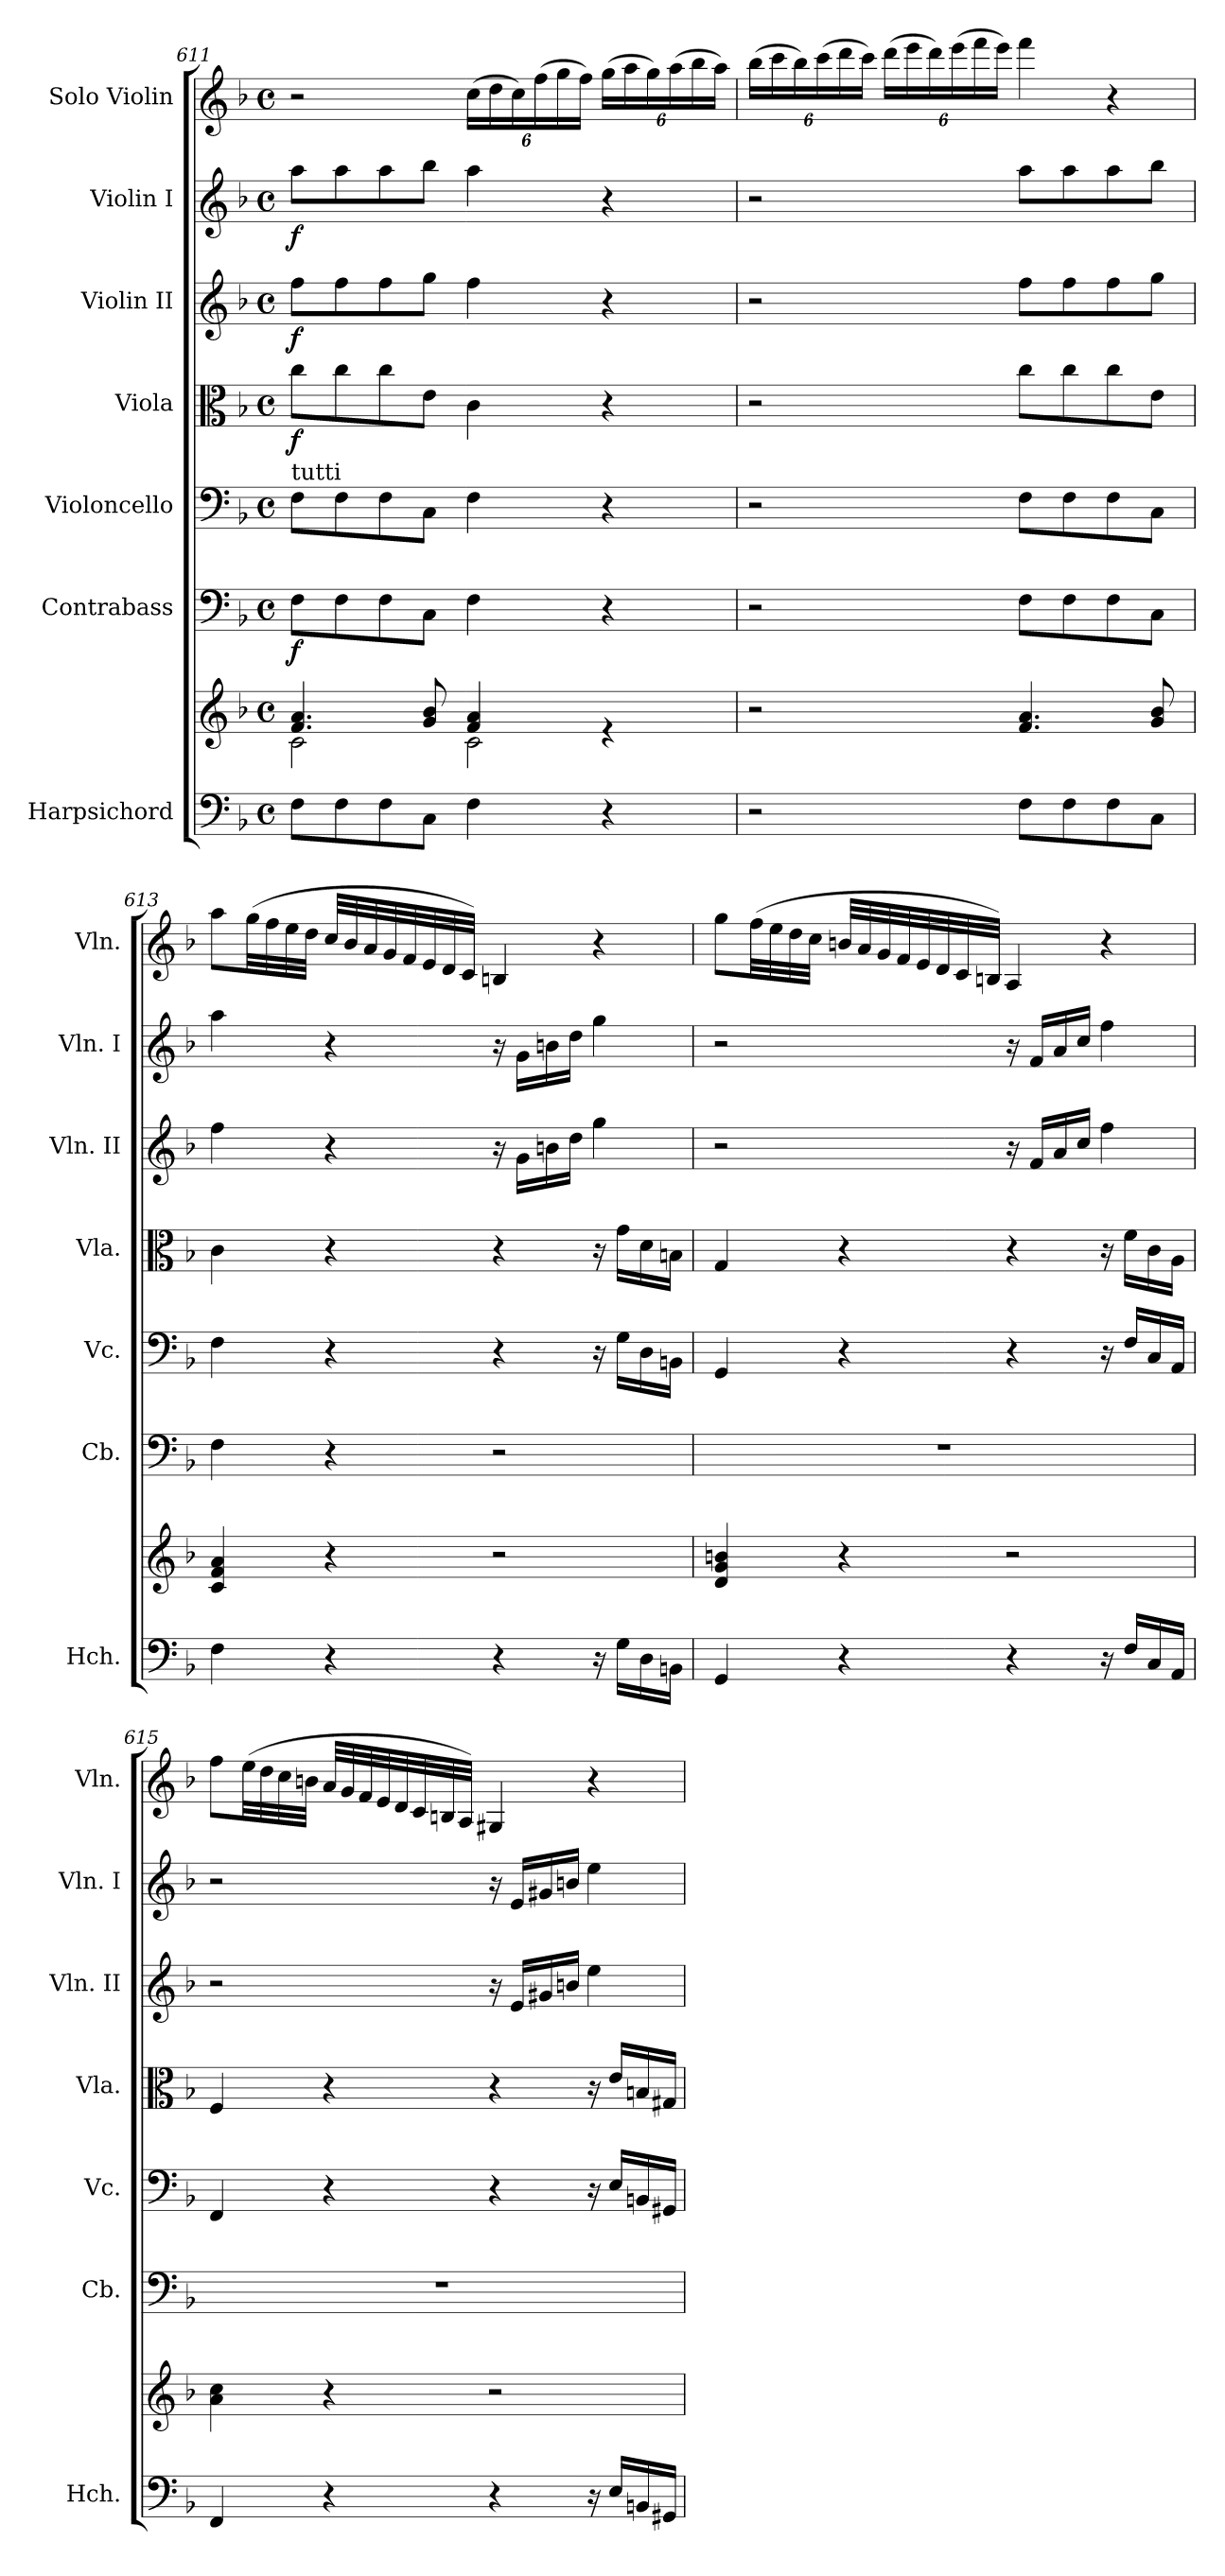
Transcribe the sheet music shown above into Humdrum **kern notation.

**kern	**kern	**kern	**dynam	**kern	**kern	**dynam	**kern	**dynam	**kern	**dynam	**kern
*part7	*part7	*part6	*part6	*part5	*part4	*part4	*part3	*part3	*part2	*part2	*part1
*staff8	*staff7	*staff6	*staff6	*staff5	*staff4	*staff4	*staff3	*staff3	*staff2	*staff2	*staff1
*I"Harpsichord	*	*I"Contrabass	*	*I"Violoncello	*I"Viola	*	*I"Violin II	*	*I"Violin I	*	*I"Solo Violin
*I'Hch.	*	*I'Cb.	*	*I'Vc.	*I'Vla.	*	*I'Vln. II	*	*I'Vln. I	*	*I'Vln.
*clefF4	*clefG2	*clefF4	*	*clefF4	*clefC3	*	*clefG2	*	*clefG2	*	*clefG2
*	*	*ITrd7c12	*	*	*	*	*	*	*	*	*
*k[b-]	*k[b-]	*k[b-]	*	*k[b-]	*k[b-]	*	*k[b-]	*	*k[b-]	*	*k[b-]
*M4/4	*M4/4	*M4/4	*	*M4/4	*M4/4	*	*M4/4	*	*M4/4	*	*M4/4
*met(c)	*met(c)	*met(c)	*	*met(c)	*met(c)	*	*met(c)	*	*met(c)	*	*met(c)
=611	=611	=611	=611	=611	=611	=611	=611	=611	=611	=611	=611
*	*^	*	*	*	*	*	*	*	*	*	*
!	!	!	!	!	!LO:TX:a:t=tutti	!	!	!	!	!	!	!
!	!	!	!	!LO:DY:b	!	!	!LO:DY:b	!	!LO:DY:b	!	!LO:DY:b	!
8F\L	4.f/ 4.a/	2c\	8FF\L	f	8F\L	8cc\L	f	8ff\L	f	8aa\L	f	2r
8F\	.	.	8FF\	.	8F\	8cc\	.	8ff\	.	8aa\	.	.
8F\	.	.	8FF\	.	8F\	8cc\	.	8ff\	.	8aa\	.	.
8C\J	8g/ 8b-/	.	8CC\J	.	8C\J	8e\J	.	8gg\J	.	8bb-\J	.	.
*	*	*	*	*	*	*	*	*	*	*	*	*Xbrackettup
4F\	4f/ 4a/	2c\	4FF\	.	4F\	4c\	.	4ff\	.	4aa\	.	(>24cc\LL
.	.	.	.	.	.	.	.	.	.	.	.	24dd\
.	.	.	.	.	.	.	.	.	.	.	.	24cc\)
.	.	.	.	.	.	.	.	.	.	.	.	(>24ff\
.	.	.	.	.	.	.	.	.	.	.	.	24gg\
.	.	.	.	.	.	.	.	.	.	.	.	24ff\JJ)
4r	4re	.	4r	.	4r	4r	.	4r	.	4r	.	(>24gg\LL
.	.	.	.	.	.	.	.	.	.	.	.	24aa\
.	.	.	.	.	.	.	.	.	.	.	.	24gg\)
.	.	.	.	.	.	.	.	.	.	.	.	(>24aa\
.	.	.	.	.	.	.	.	.	.	.	.	24bb-\
.	.	.	.	.	.	.	.	.	.	.	.	24aa\JJ)
*	*v	*v	*	*	*	*	*	*	*	*	*	*
!!LO:PB:g=z
=612	=612	=612	=612	=612	=612	=612	=612	=612	=612	=612	=612
2r	2r	2r	.	2r	2r	.	2r	.	2r	.	(>24bb-\LL
.	.	.	.	.	.	.	.	.	.	.	24ccc\
.	.	.	.	.	.	.	.	.	.	.	24bb-\)
.	.	.	.	.	.	.	.	.	.	.	(>24ccc\
.	.	.	.	.	.	.	.	.	.	.	24ddd\
.	.	.	.	.	.	.	.	.	.	.	24ccc\JJ)
.	.	.	.	.	.	.	.	.	.	.	(>24ddd\LL
.	.	.	.	.	.	.	.	.	.	.	24eee\
.	.	.	.	.	.	.	.	.	.	.	24ddd\)
.	.	.	.	.	.	.	.	.	.	.	(>24eee\
.	.	.	.	.	.	.	.	.	.	.	24fff\
.	.	.	.	.	.	.	.	.	.	.	24eee\JJ)
8F\L	4.f/ 4.a/	8FF\L	.	8F\L	8cc\L	.	8ff\L	.	8aa\L	.	4fff\
8F\	.	8FF\	.	8F\	8cc\	.	8ff\	.	8aa\	.	.
8F\	.	8FF\	.	8F\	8cc\	.	8ff\	.	8aa\	.	4r
8C\J	8g/ 8b-/	8CC\J	.	8C\J	8e\J	.	8gg\J	.	8bb-\J	.	.
!!LO:PB:g=z
=613	=613	=613	=613	=613	=613	=613	=613	=613	=613	=613	=613
4F\	4c/ 4f/ 4a/	4FF\	.	4F\	4c\	.	4ff\	.	4aa\	.	8aa\L
.	.	.	.	.	.	.	.	.	.	.	(>32gg\LL
.	.	.	.	.	.	.	.	.	.	.	32ff\
.	.	.	.	.	.	.	.	.	.	.	32ee\
.	.	.	.	.	.	.	.	.	.	.	32dd\JJJ
4r	4r	4r	.	4r	4r	.	4r	.	4r	.	32cc/LLL
.	.	.	.	.	.	.	.	.	.	.	32b-/
.	.	.	.	.	.	.	.	.	.	.	32a/
.	.	.	.	.	.	.	.	.	.	.	32g/
.	.	.	.	.	.	.	.	.	.	.	32f/
.	.	.	.	.	.	.	.	.	.	.	32e/
.	.	.	.	.	.	.	.	.	.	.	32d/
.	.	.	.	.	.	.	.	.	.	.	32c/JJJ)
4r	2r	2r	.	4r	4r	.	16r	.	16r	.	4Bn/
.	.	.	.	.	.	.	16g\LL	.	16g\LL	.	.
.	.	.	.	.	.	.	16bn\	.	16bn\	.	.
.	.	.	.	.	.	.	16dd\JJ	.	16dd\JJ	.	.
16r	.	.	.	16r	16r	.	4gg\	.	4gg\	.	4r
16G\LL	.	.	.	16G\LL	16g\LL	.	.	.	.	.	.
16D\	.	.	.	16D\	16d\	.	.	.	.	.	.
16BBn\JJ	.	.	.	16BBn\JJ	16Bn\JJ	.	.	.	.	.	.
!!LO:PB:g=z
=614	=614	=614	=614	=614	=614	=614	=614	=614	=614	=614	=614
4GG/	4d/ 4g/ 4bn/	1r	.	4GG/	4G/	.	2r	.	2r	.	8gg\L
.	.	.	.	.	.	.	.	.	.	.	(>32ff\LL
.	.	.	.	.	.	.	.	.	.	.	32ee\
.	.	.	.	.	.	.	.	.	.	.	32dd\
.	.	.	.	.	.	.	.	.	.	.	32cc\JJJ
4r	4r	.	.	4r	4r	.	.	.	.	.	32bn/LLL
.	.	.	.	.	.	.	.	.	.	.	32a/
.	.	.	.	.	.	.	.	.	.	.	32g/
.	.	.	.	.	.	.	.	.	.	.	32f/
.	.	.	.	.	.	.	.	.	.	.	32e/
.	.	.	.	.	.	.	.	.	.	.	32d/
.	.	.	.	.	.	.	.	.	.	.	32c/
.	.	.	.	.	.	.	.	.	.	.	32Bn/JJJ)
4r	2r	.	.	4r	4r	.	16r	.	16r	.	4A/
.	.	.	.	.	.	.	16f/LL	.	16f/LL	.	.
.	.	.	.	.	.	.	16a/	.	16a/	.	.
.	.	.	.	.	.	.	16cc/JJ	.	16cc/JJ	.	.
16r	.	.	.	16r	16r	.	4ff\	.	4ff\	.	4r
16F/LL	.	.	.	16F/LL	16f\LL	.	.	.	.	.	.
16C/	.	.	.	16C/	16c\	.	.	.	.	.	.
16AA/JJ	.	.	.	16AA/JJ	16A\JJ	.	.	.	.	.	.
!!LO:PB:g=z
=615	=615	=615	=615	=615	=615	=615	=615	=615	=615	=615	=615
4FF/	4a\ 4cc\	1r	.	4FF/	4F/	.	2r	.	2r	.	8ff\L
.	.	.	.	.	.	.	.	.	.	.	(>32ee\LL
.	.	.	.	.	.	.	.	.	.	.	32dd\
.	.	.	.	.	.	.	.	.	.	.	32cc\
.	.	.	.	.	.	.	.	.	.	.	32bn\JJJ
4r	4r	.	.	4r	4r	.	.	.	.	.	32a/LLL
.	.	.	.	.	.	.	.	.	.	.	32g/
.	.	.	.	.	.	.	.	.	.	.	32f/
.	.	.	.	.	.	.	.	.	.	.	32e/
.	.	.	.	.	.	.	.	.	.	.	32d/
.	.	.	.	.	.	.	.	.	.	.	32c/
.	.	.	.	.	.	.	.	.	.	.	32Bn/
.	.	.	.	.	.	.	.	.	.	.	32A/JJJ)
4r	2r	.	.	4r	4r	.	16r	.	16r	.	4G#X/
.	.	.	.	.	.	.	16e/LL	.	16e/LL	.	.
.	.	.	.	.	.	.	16g#X/	.	16g#X/	.	.
.	.	.	.	.	.	.	16bn/JJ	.	16bn/JJ	.	.
16r	.	.	.	16r	16r	.	4ee\	.	4ee\	.	4r
16E/LL	.	.	.	16E/LL	16e/LL	.	.	.	.	.	.
16BBn/	.	.	.	16BBn/	16Bn/	.	.	.	.	.	.
16GG#X/JJ	.	.	.	16GG#X/JJ	16G#X/JJ	.	.	.	.	.	.
=	=	=	=	=	=	=	=	=	=	=	=
*-	*-	*-	*-	*-	*-	*-	*-	*-	*-	*-	*-
